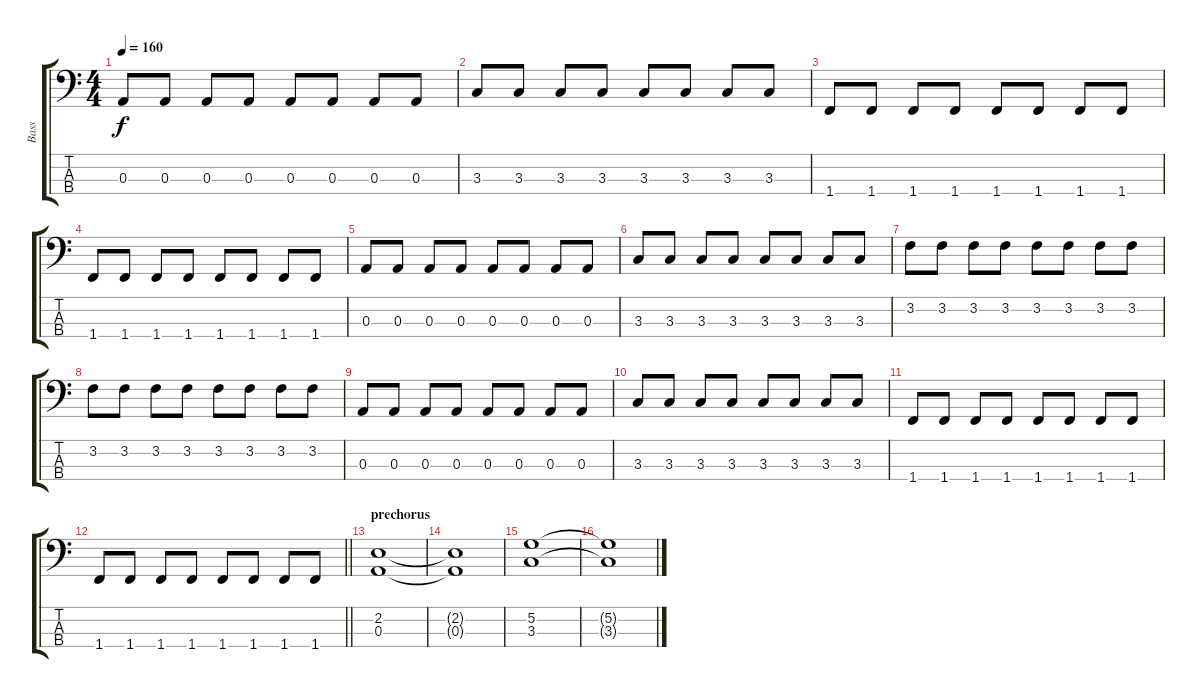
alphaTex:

\track ("Bass" "Bass") {instrument slapbass2}
\staff {score tabs}
\tuning (G2 D2 A1 E1) {hide}
\ts (4 4)
\tempo 160
\clef f4
\ks c
0.3.8{dy f} 0.3.8 0.3.8 0.3.8 0.3.8 0.3.8 0.3.8 0.3.8 |
3.3.8 3.3.8 3.3.8 3.3.8 3.3.8 3.3.8 3.3.8 3.3.8 |
1.4.8 1.4.8 1.4.8 1.4.8 1.4.8 1.4.8 1.4.8 1.4.8 |
1.4.8 1.4.8 1.4.8 1.4.8 1.4.8 1.4.8 1.4.8 1.4.8 |
0.3.8 0.3.8 0.3.8 0.3.8 0.3.8 0.3.8 0.3.8 0.3.8 |
3.3.8 3.3.8 3.3.8 3.3.8 3.3.8 3.3.8 3.3.8 3.3.8 |
3.2.8 3.2.8 3.2.8 3.2.8 3.2.8 3.2.8 3.2.8 3.2.8 |
3.2.8 3.2.8 3.2.8 3.2.8 3.2.8 3.2.8 3.2.8 3.2.8 |
0.3.8 0.3.8 0.3.8 0.3.8 0.3.8 0.3.8 0.3.8 0.3.8 |
3.3.8 3.3.8 3.3.8 3.3.8 3.3.8 3.3.8 3.3.8 3.3.8 |
1.4.8 1.4.8 1.4.8 1.4.8 1.4.8 1.4.8 1.4.8 1.4.8 |
\barLineRight lightlight
1.4.8 1.4.8 1.4.8 1.4.8 1.4.8 1.4.8 1.4.8 1.4.8 |
\section ("" "prechorus")
(2.2 0.3).1 |
(2.2{t} 0.3{t}).1 |
(5.2 3.3).1 |
(5.2{t} 3.3{t}).1
